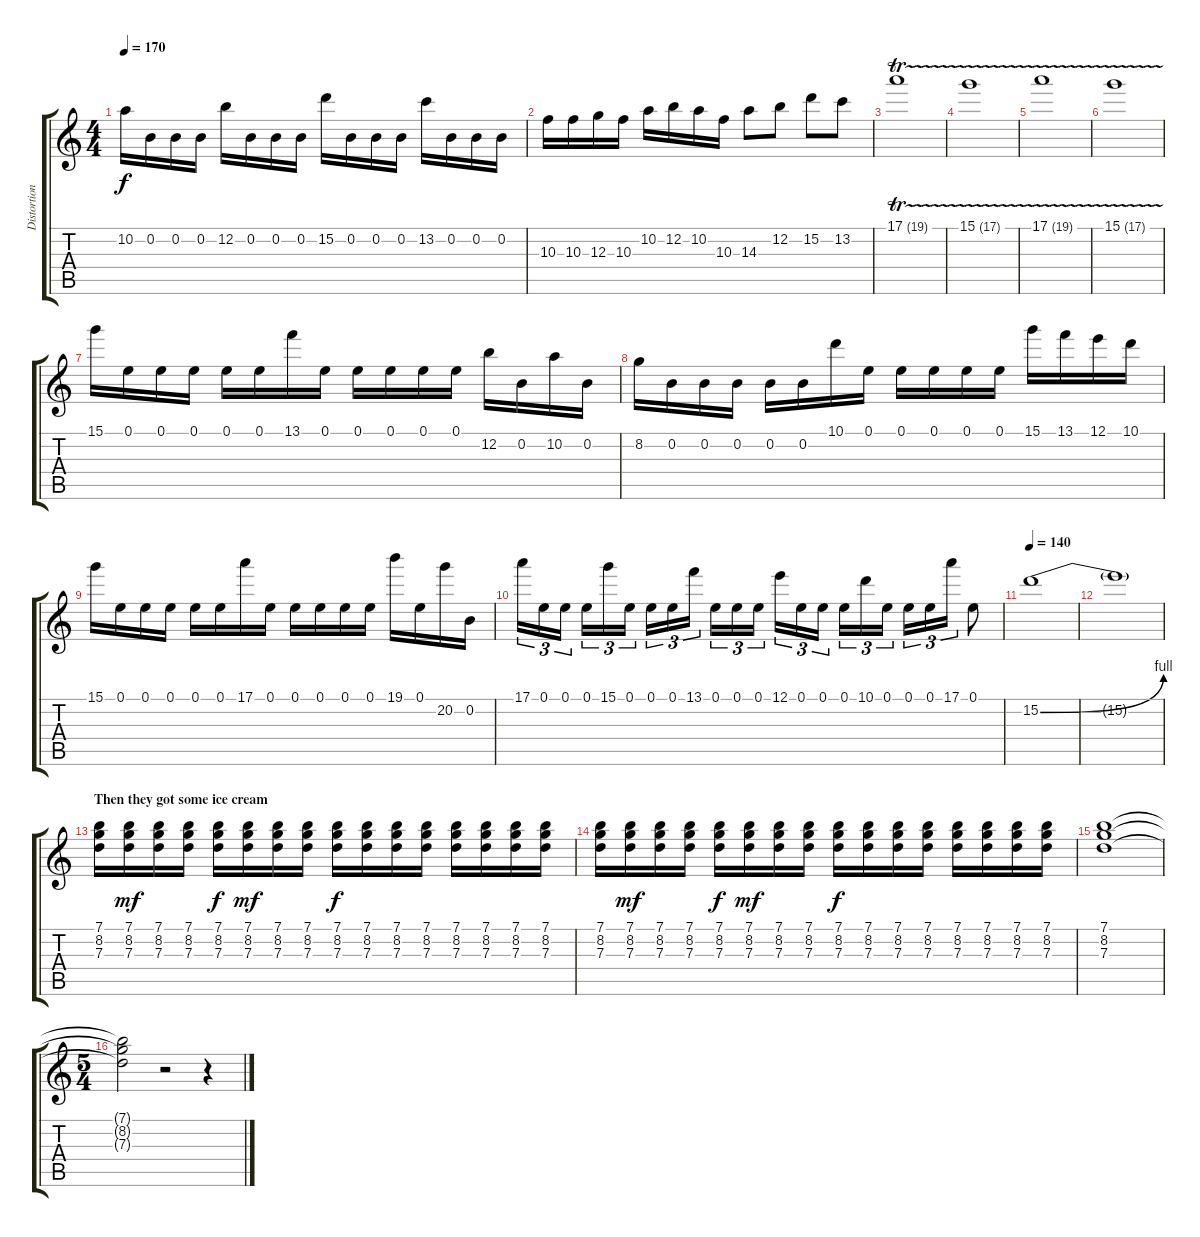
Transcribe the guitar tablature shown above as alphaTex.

\track ("Distortion Guy" "Distortion") {instrument distortionguitar}
\staff {score tabs}
\tuning (E4 B3 G3 D3 A2 E2) {hide}
\ts (4 4)
\tempo 170
\clef g2
\ks c
10.2.16{dy f} 0.2.16 0.2.16 0.2.16 12.2.16 0.2.16 0.2.16 0.2.16 15.2.16 0.2.16 0.2.16 0.2.16 13.2.16 0.2.16 0.2.16 0.2.16 |
10.3.16 10.3.16 12.3.16 10.3.16 10.2.16 12.2.16 10.2.16 10.3.16 14.3.8 12.2.8 15.2.8 13.2.8 |
17.1{tr (19 16)}.1 |
15.1{tr (17 16)}.1 |
17.1{tr (19 16)}.1 |
15.1{tr (17 16)}.1 |
15.1.16 0.1.16 0.1.16 0.1.16 0.1.16 0.1.16 13.1.16 0.1.16 0.1.16 0.1.16 0.1.16 0.1.16 12.2.16 0.2.16 10.2.16 0.2.16 |
8.2.16 0.2.16 0.2.16 0.2.16 0.2.16 0.2.16 10.1.16 0.1.16 0.1.16 0.1.16 0.1.16 0.1.16 15.1.16 13.1.16 12.1.16 10.1.16 |
15.1.16 0.1.16 0.1.16 0.1.16 0.1.16 0.1.16 17.1.16 0.1.16 0.1.16 0.1.16 0.1.16 0.1.16 19.1.16 0.1.16 20.2.16 0.2.16 |
17.1.16{tu (3 2)} 0.1.16{tu (3 2)} 0.1.16{tu (3 2)} 0.1.16{tu (3 2)} 15.1.16{tu (3 2)} 0.1.16{tu (3 2)} 0.1.16{tu (3 2)} 0.1.16{tu (3 2)} 13.1.16{tu (3 2)} 0.1.16{tu (3 2)} 0.1.16{tu (3 2)} 0.1.16{tu (3 2)} 12.1.16{tu (3 2)} 0.1.16{tu (3 2)} 0.1.16{tu (3 2)} 0.1.16{tu (3 2)} 10.1.16{tu (3 2)} 0.1.16{tu (3 2)} 0.1.16{tu (3 2)} 0.1.16{tu (3 2)} 17.1.16{tu (3 2)} 0.1.8 |
\tempo 140
15.2{be (bend 0 0 60 4)}.1 |
15.2{t}.1 |
\section ("" "Then they got some ice cream")
(7.1 8.2 7.3).16 (7.1 8.2 7.3).16{dy mf} (7.1 8.2 7.3).16 (7.1 8.2 7.3).16 (7.1 8.2 7.3).16{dy f} (7.1 8.2 7.3).16{dy mf} (7.1 8.2 7.3).16 (7.1 8.2 7.3).16 (7.1 8.2 7.3).16{dy f} (7.1 8.2 7.3).16 (7.1 8.2 7.3).16 (7.1 8.2 7.3).16 (7.1 8.2 7.3).16 (7.1 8.2 7.3).16 (7.1 8.2 7.3).16 (7.1 8.2 7.3).16 |
(7.1 8.2 7.3).16 (7.1 8.2 7.3).16{dy mf} (7.1 8.2 7.3).16 (7.1 8.2 7.3).16 (7.1 8.2 7.3).16{dy f} (7.1 8.2 7.3).16{dy mf} (7.1 8.2 7.3).16 (7.1 8.2 7.3).16 (7.1 8.2 7.3).16{dy f} (7.1 8.2 7.3).16 (7.1 8.2 7.3).16 (7.1 8.2 7.3).16 (7.1 8.2 7.3).16 (7.1 8.2 7.3).16 (7.1 8.2 7.3).16 (7.1 8.2 7.3).16 |
(7.1 8.2 7.3).1 |
\ts (5 4)
(7.1{t} 8.2{t} 7.3{t}).2 r.2 r.4
